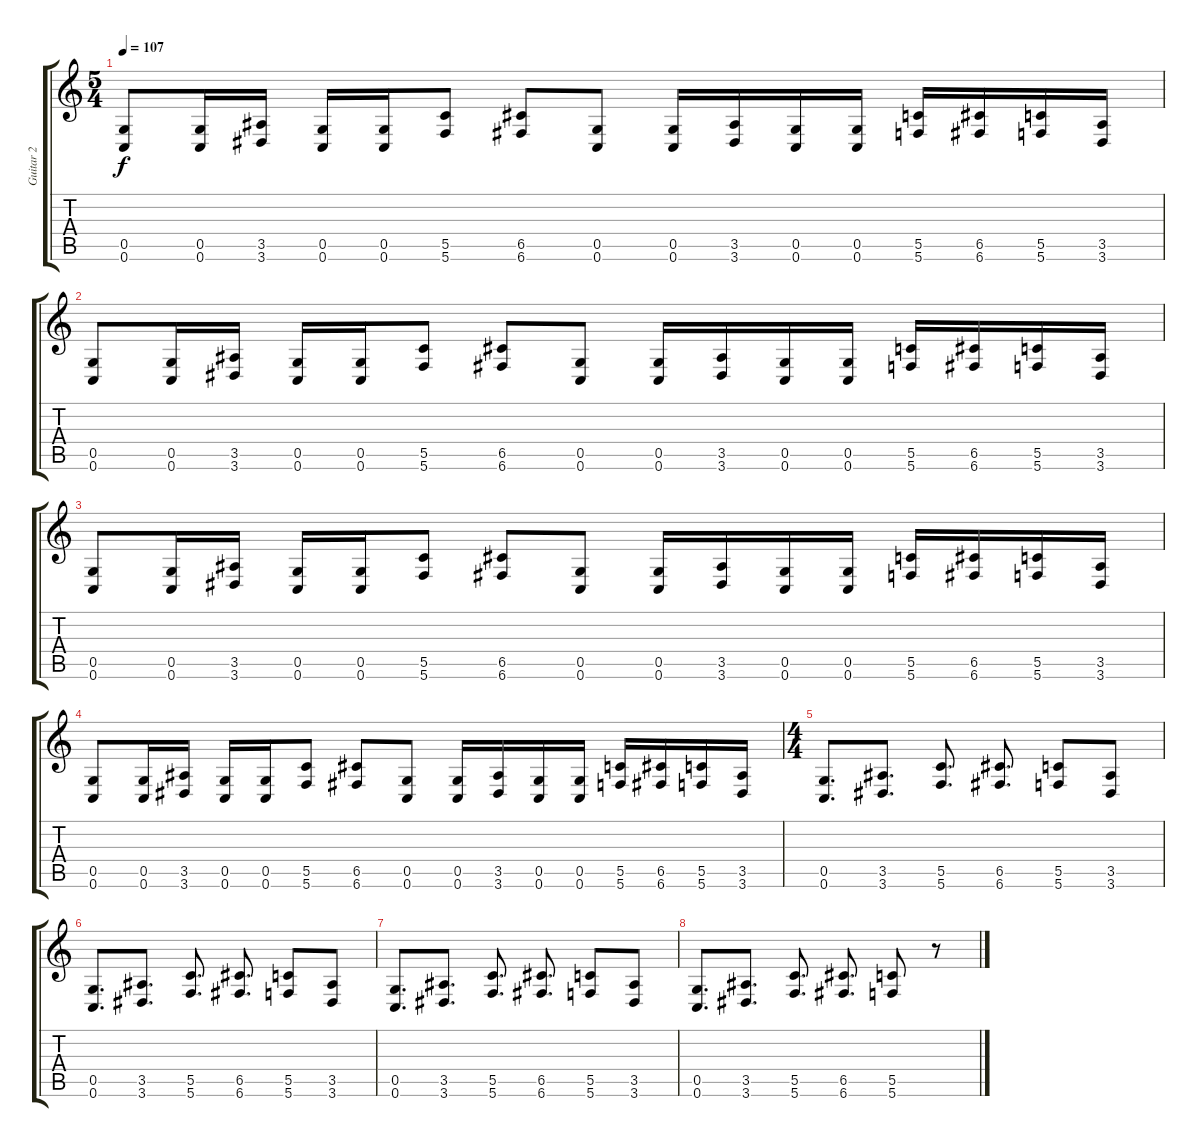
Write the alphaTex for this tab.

\track ("Guitar 2" "Guitar 2") {instrument distortionguitar}
\staff {score tabs}
\tuning (D4 A3 F3 C3 G2 C2) {hide}
\ts (5 4)
\tempo 107
\clef g2
\ks c
(0.5 0.6).8{dy f} (0.5 0.6).16 (3.5 3.6).16 (0.5 0.6).16 (0.5 0.6).16 (5.5 5.6).8 (6.5 6.6).8 (0.5 0.6).8 (0.5 0.6).16 (3.5 3.6).16 (0.5 0.6).16 (0.5 0.6).16 (5.5 5.6).16 (6.5 6.6).16 (5.5 5.6).16 (3.5 3.6).16 |
(0.5 0.6).8 (0.5 0.6).16 (3.5 3.6).16 (0.5 0.6).16 (0.5 0.6).16 (5.5 5.6).8 (6.5 6.6).8 (0.5 0.6).8 (0.5 0.6).16 (3.5 3.6).16 (0.5 0.6).16 (0.5 0.6).16 (5.5 5.6).16 (6.5 6.6).16 (5.5 5.6).16 (3.5 3.6).16 |
(0.5 0.6).8 (0.5 0.6).16 (3.5 3.6).16 (0.5 0.6).16 (0.5 0.6).16 (5.5 5.6).8 (6.5 6.6).8 (0.5 0.6).8 (0.5 0.6).16 (3.5 3.6).16 (0.5 0.6).16 (0.5 0.6).16 (5.5 5.6).16 (6.5 6.6).16 (5.5 5.6).16 (3.5 3.6).16 |
(0.5 0.6).8 (0.5 0.6).16 (3.5 3.6).16 (0.5 0.6).16 (0.5 0.6).16 (5.5 5.6).8 (6.5 6.6).8 (0.5 0.6).8 (0.5 0.6).16 (3.5 3.6).16 (0.5 0.6).16 (0.5 0.6).16 (5.5 5.6).16 (6.5 6.6).16 (5.5 5.6).16 (3.5 3.6).16 |
\ts (4 4)
(0.5 0.6).8{d} (3.5 3.6).8{d} (5.5 5.6).8{d} (6.5 6.6).8{d} (5.5 5.6).8 (3.5 3.6).8 |
(0.5 0.6).8{d} (3.5 3.6).8{d} (5.5 5.6).8{d} (6.5 6.6).8{d} (5.5 5.6).8 (3.5 3.6).8 |
(0.5 0.6).8{d} (3.5 3.6).8{d} (5.5 5.6).8{d} (6.5 6.6).8{d} (5.5 5.6).8 (3.5 3.6).8 |
(0.5 0.6).8{d} (3.5 3.6).8{d} (5.5 5.6).8{d} (6.5 6.6).8{d} (5.5 5.6).8 r.8
